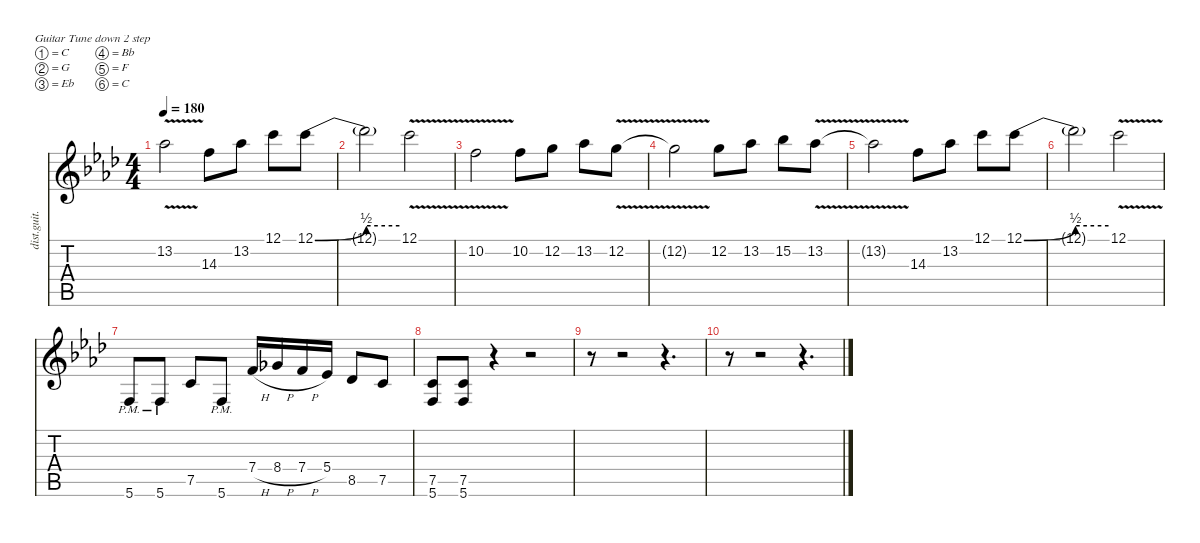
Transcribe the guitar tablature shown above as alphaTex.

\defaultSystemsLayout 4
\hideDynamics
\bracketExtendMode nobrackets
\track ("Rob" "dist.guit.") {solo instrument distortionguitar}
\staff {score tabs}
\tuning (C4 G3 Eb3 Bb2 F2 C2)
\ts (4 4)
\tempo 180
\clef g2
\ks fminor
13.2{v t acc b}.2{dy f beam Down} 14.3{acc forcenatural}.8{beam Down} 13.2{acc b}.8{beam Down} 12.1{acc forcenatural}.8{beam Down} 12.1{be (bend 0 0 60 2) acc forcenatural}.8{beam Down} |
12.1{be (hold 0 2 60 2) t}.2{beam Down} 12.1{v acc forcenatural}.2{beam Down} |
10.2{v acc forcenatural}.2{beam Down} 10.2{acc forcenatural}.8{beam Down} 12.2{acc forcenatural}.8{beam Down} 13.2{acc b}.8{beam Down} 12.2{v acc forcenatural}.8{beam Down} |
12.2{v t acc forcenatural}.2{beam Down} 12.2{acc forcenatural}.8{beam Down} 13.2{acc b}.8{beam Down} 15.2{acc b}.8{beam Down} 13.2{v acc b}.8{beam Down} |
13.2{v t acc b}.2{beam Down} 14.3{acc forcenatural}.8{beam Down} 13.2{acc b}.8{beam Down} 12.1{acc forcenatural}.8{beam Down} 12.1{be (bend 0 0 60 2) acc forcenatural}.8{beam Down} |
12.1{be (hold 0 2 60 2) t}.2{beam Down} 12.1{v acc forcenatural}.2{beam Down} |
5.6{pm acc forcenatural}.8{beam Up} 5.6{pm acc forcenatural}.8{beam Up} 7.5{acc forcenatural}.8{beam Up} 5.6{pm acc forcenatural}.8{beam Up} 7.4{h acc forcenatural}.16{beam Up} 8.4{h acc b}.16{beam Up} 7.4{h acc forcenatural}.16{beam Up} 5.4{acc b}.16{beam Up} 8.5{acc b}.8{beam Up} 7.5{acc forcenatural}.8{beam Up} |
(7.5{acc forcenatural} 5.6{acc forcenatural}).8{beam Up} (7.5{acc forcenatural} 5.6{acc forcenatural}).8{beam Up} r.4{beam Down} r.2{beam Down} |
r.8{beam Down} r.2{beam Down} r.4{d beam Down} |
r.8{beam Down} r.2{beam Down} r.4{d beam Down}
